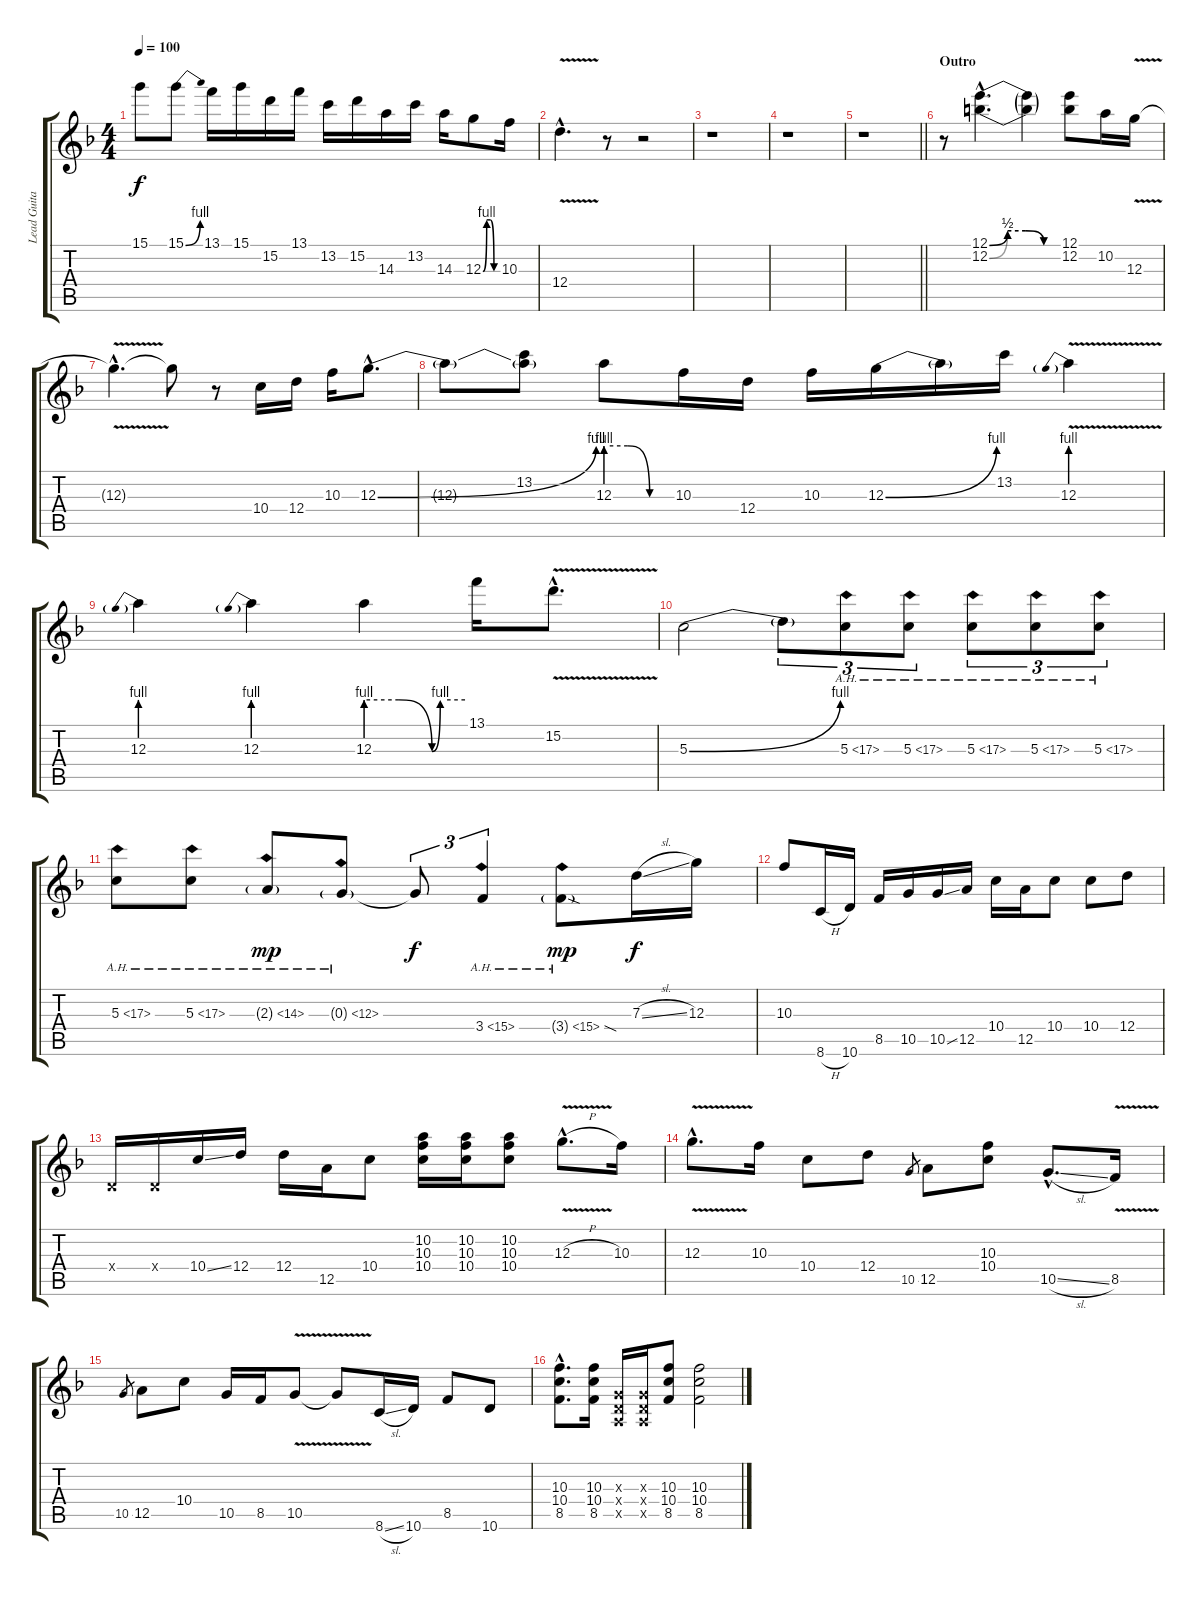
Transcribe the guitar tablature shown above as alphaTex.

\track ("Lead Guitar" "Lead Guita") {instrument distortionguitar}
\staff {score tabs}
\tuning (E4 B3 G3 D3 A2 E2) {hide}
\ts (4 4)
\tempo 100
\clef g2
\ks f
15.1{t}.8{dy f} 15.1{be (bend 0 0 60 4)}.8 13.1.16 15.1.16 15.2.16 13.1.16 13.2.16 15.2.16 14.3.16 13.2.16 14.3.16 12.3{be (custom 0 0 15 4 30 4 45 0 60 0)}.8 10.3.16 |
12.4{v hac}.4{d} r.8 r.2 |
r.1 |
r.1 |
\barLineRight lightlight
r.1 |
\section ("" "Outro")
r.8 (12.1{be (custom 0 0 15 2 30 2 45 0 60 0) hac} 12.2{be (custom 0 0 15 2 30 2 45 0 60 0) hac}).4{d} (12.1{t} 12.2{t}).4 (12.1 12.2).8 10.2.16 12.3{v}.16 |
12.3{hac t}.4{d} 12.3{t}.8 r.8 10.4.16 12.4.16 10.3.16 12.3{be (bend 0 0 60 4) hac}.8{d} |
12.3{t}.8 (13.2 12.3{t}).8 12.3{be (custom 0 4 20 4 40 0 60 0)}.8 10.3.16 12.4.16 10.3.16 12.3{be (bend 0 0 60 4)}.16 12.3{t}.16 13.2.16 12.3{be (prebend 0 4 60 4) v}.4 |
12.3{be (prebend 0 4 60 4)}.4 12.3{be (prebend 0 4 60 4)}.4 12.3{be (custom 0 4 20 4 40 0 45 4 60 4)}.4 13.1.16 15.2{v hac}.8{d} |
5.3{be (bend 0 0 60 4)}.2 5.3{t}.8{tu (3 2)} 5.3{ah 12}.8{tu (3 2)} 5.3{ah 12}.8{tu (3 2)} 5.3{ah 12}.8{tu (3 2)} 5.3{ah 12}.8{tu (3 2)} 5.3{ah 12}.8{tu (3 2)} |
5.3{ah 12}.8 5.3{ah 12}.8 2.3{ah 12 g}.8{dy mp} 0.3{ah 12 g}.8 0.3{t}.8{tu (3 2) dy f} 3.4{ah 12}.4{tu (3 2)} 3.4{ah 12 sod g}.8{dy mp} 7.3{sl}.16{dy f} 12.3.16 |
10.3.8 8.6{h}.16 10.6.16 8.5.16 10.5.16 10.5{ss}.16 12.5.16 10.4.16 12.5.16 10.4.8 10.4.8 12.4.8 |
0.4{x}.16 0.4{x}.16 10.4{ss}.16 12.4.16 12.4.16 12.5.16 10.4.8 (10.2 10.3 10.4).16 (10.2 10.3 10.4).16 (10.2 10.3 10.4).8 12.3{v h hac}.8{d} 10.3.16 |
12.3{v hac}.8{d} 10.3.16 10.4.8 12.4.8 10.5.8{gr} 12.5.8 (10.3 10.4).8 10.5{sl hac}.8{d} 8.5{v}.16 |
10.5.8{gr} 12.5.8 10.4.8 10.5.16 8.5.16 10.5{v}.8 10.5{t}.8 8.6{sl}.16 10.6.16 8.5.8 10.6.8 |
(10.3{hac} 10.4{hac} 8.5{hac}).8{d} (10.3 10.4 8.5).16 (0.3{x} 0.4{x} 0.5{x}).16 (0.3{x} 0.4{x} 0.5{x}).16 (10.3 10.4 8.5).8 (10.3 10.4 8.5).2
